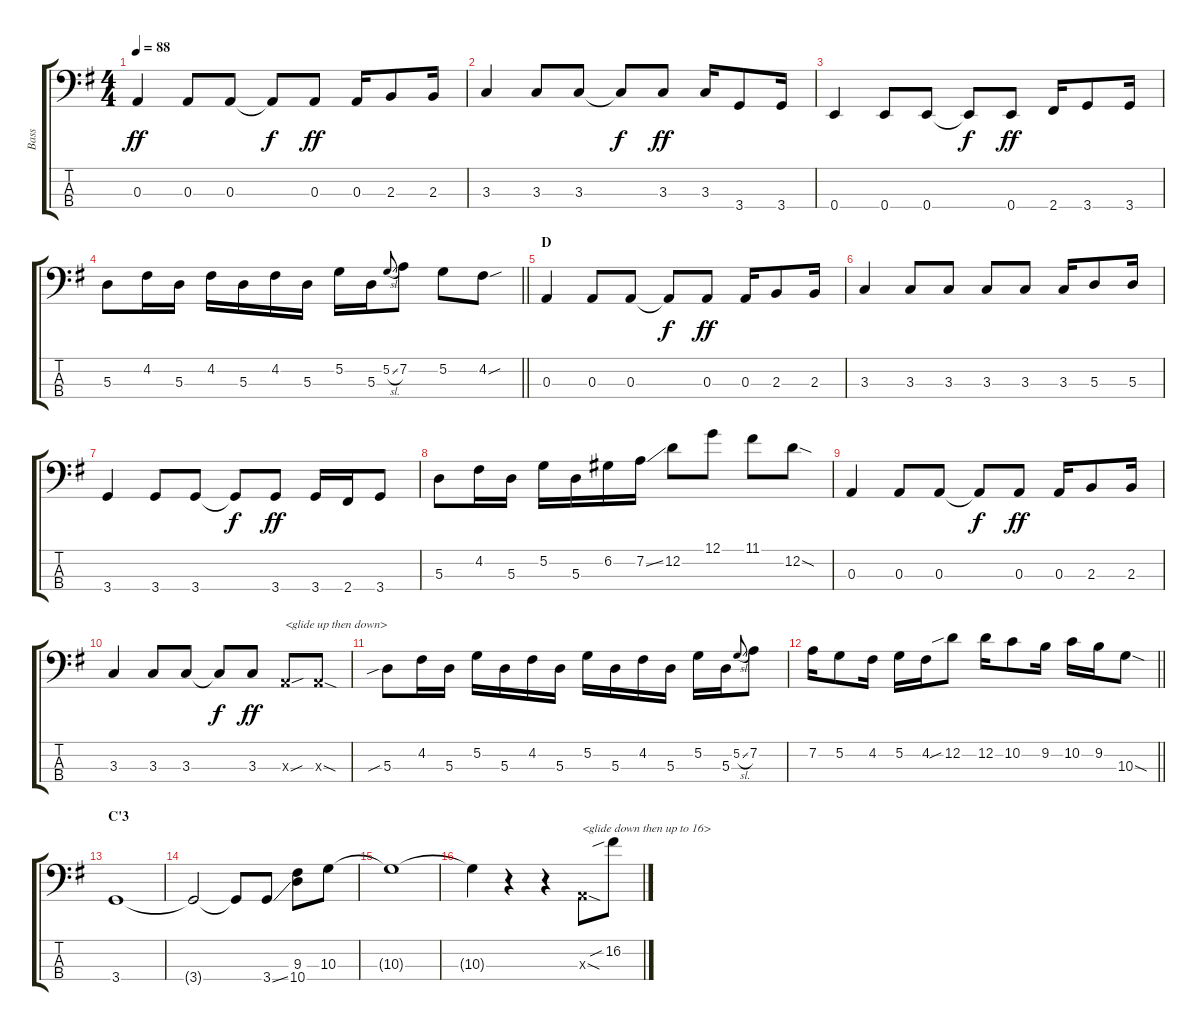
\track ("Bass" "Bass") {instrument electricbasspick}
\staff {score tabs}
\tuning (G2 D2 A1 E1) {hide}
\ts (4 4)
\tempo 88
\clef f4
\ks g
0.3.4{dy ff} 0.3.8 0.3.8 0.3{t}.8{dy f} 0.3.8{dy ff} 0.3.16 2.3.8 2.3.16 |
3.3.4 3.3.8 3.3.8 3.3{t}.8{dy f} 3.3.8{dy ff} 3.3.16 3.4.8 3.4.16 |
0.4.4 0.4.8 0.4.8 0.4{t}.8{dy f} 0.4.8{dy ff} 2.4.16 3.4.8 3.4.16 |
\barLineRight lightlight
5.3.8 4.2.16 5.3.16 4.2.16 5.3.16 4.2.16 5.3.16 5.2.16 5.3.16 5.2{sl}.8{gr onbeat} 7.2.8 5.2.8 4.2{sou}.8 |
\section ("" "D")
0.3.4 0.3.8 0.3.8 0.3{t}.8{dy f} 0.3.8{dy ff} 0.3.16 2.3.8 2.3.16 |
3.3.4 3.3.8 3.3.8 3.3.8 3.3.8 3.3.16 5.3.8 5.3.16 |
3.4.4 3.4.8 3.4.8 3.4{t}.8{dy f} 3.4.8{dy ff} 3.4.16 2.4.16 3.4.8 |
5.3.8 4.2.16 5.3.16 5.2.16 5.3.16 6.2.16 7.2{ss}.16 12.2.8 12.1.8 11.1.8 12.2{sod}.8 |
0.3.4 0.3.8 0.3.8 0.3{t}.8{dy f} 0.3.8{dy ff} 0.3.16 2.3.8 2.3.16 |
3.3.4 3.3.8 3.3.8 3.3{t}.8{dy f} 3.3.8{dy ff} 0.3{sou x}.8{txt "<glide up then down>"} 0.3{sod x}.8 |
5.3{sib}.8 4.2.16 5.3.16 5.2.16 5.3.16 4.2.16 5.3.16 5.2.16 5.3.16 4.2.16 5.3.16 5.2.16 5.3.16 5.2{sl}.8{gr onbeat} 7.2.8 |
\barLineRight lightlight
7.2.16 5.2.8 4.2.16 5.2.16 4.2.16 12.2{sib}.8 12.2.16 10.2.8 9.2.16 10.2.16 9.2.16 10.3{sod}.8 |
\section ("" "C'3")
3.4.1 |
3.4{t}.2 3.4{t}.8 3.4{ss}.8 (9.3 10.4).8 10.3.8 |
10.3{t}.1 |
10.3{t}.4 r.4 r.4 0.3{sod x}.8{txt "<glide down then up to 16>"} 16.2{sib}.8
